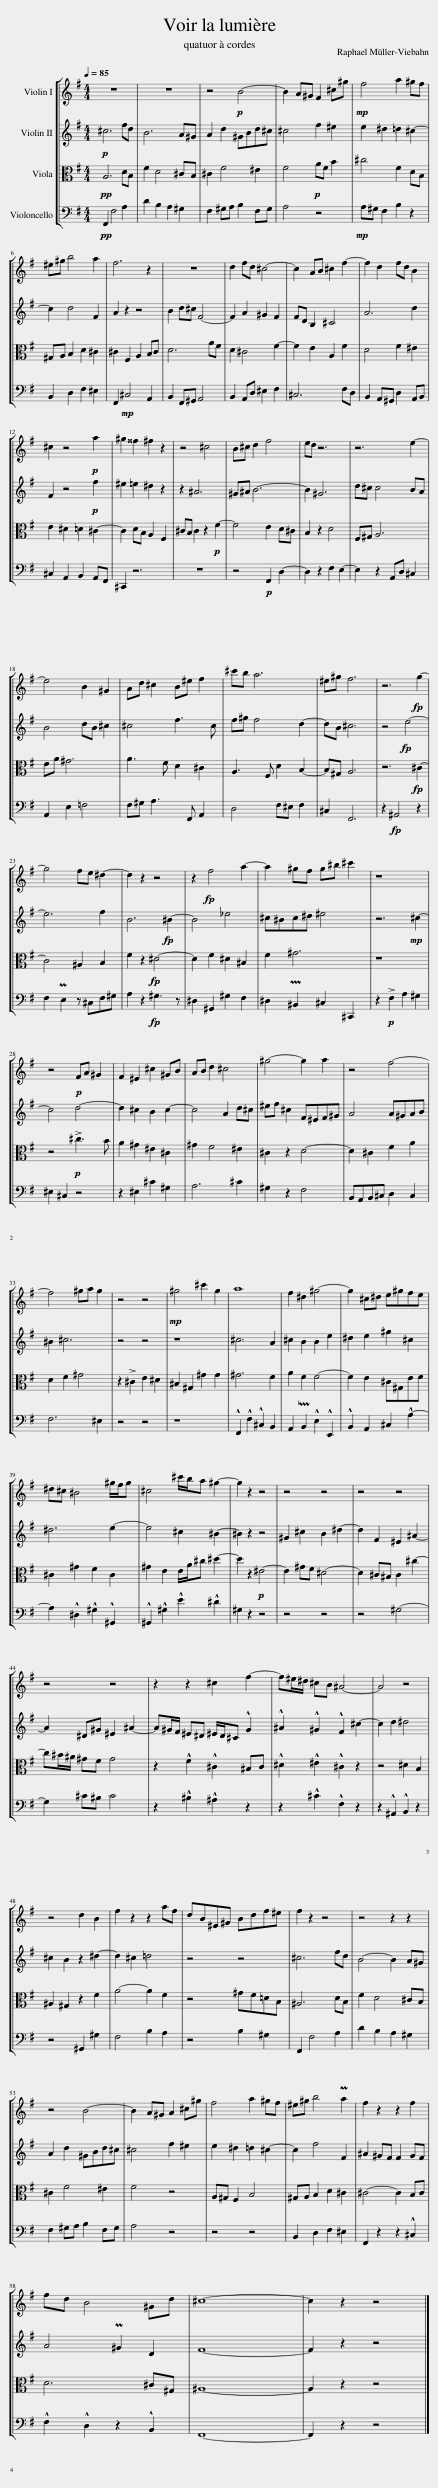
X:1
%%score [ 1 2 3 4 ]
L:1/8
Q:1/4=85
M:4/4
I:linebreak $
K:G
V:1 treble
V:2 treble
V:3 alto
V:4 bass
V:1
 z8 | z8 | z4!p! B4- | B2 A^G F2 ^c^g |!mp! f4 a2 ^gf |$ %5
 ^e^g b4 a2 | f6 z2 | z8 | d2 fd ^c4- | c2 AB ^c2 f2- | %10
 f2 d2 fd B2 |$ ^c2 z4!p! a2 | ^g2 ^^f2 ^f2 z2 | z4 ^c4 | B^c d2 f4 | %15
 ed z6 | z6 e2- |$ e4 B2 ^G2 | Ad ^c2 B^e f2 | ^c'b a6 | %20
 ^e^g f6 | z6 g2- |$ g4 fe ^d2- | d2 z2 z4 | z2 f4 a2- | %25
 a2 ^gf g^b ^c'2 | z8 |$ z4!p! FA ^G2 | F2 ^E2 ^c2 ^GB | AB d2 ^c4 | %30
 ^g4- g2 a2 | z4 f4- |$ f4 ^ga g2 | z4 z4 |!mp! ^g4 ^c'2 g2 | %35
 a8 | f2 ^d2 ^g4- | g2 ^c^d e^gfe |$ ^d^c ^B4 ^g/f/g | ^c4 ^c'/b/a ^g2- | %40
 g2 z2 z4 | z4 z4 | z4 z4 |$ z4 z4 | z2 z2 ^c2 f2- | %45
 f^e/^d/ ^cB ^A4- | A4 z4 |$ z4 d2 B2 | f2 z2 z2 af | dB^E^G Bdf^e | %50
 f2 z2 z4 | z4 z2 z2 |$ z4 B4- | B2 A^G A2 ^c^g | f4 a2 ^gf | %55
 ^e^g b4 Pa2 | f2 z2 z2 f2 |$ fd B4 ^Gd | ^c8- | c2 z2 z4 |] %60
V:2
!p! ^c6 fd | B6 A^G | A2 d2 ^GBd^c | ^c4 f2 ^e2 | e2 ^d2 =d2 ^c2- |$ %5
 c2 d4 F2 | A2 z2 z4 | B2 d^c F4- | F2 A2 ^G2 F2 | FD B,2 ^C4 | %10
 A6 d2 |$ F2 z4!p! f2 | ^e2 =e2 ^d2 z2 | z2 ^A6 | ^G^A B6- | %15
 B2 ^G6 | d^c c4 BA |$ B4 dB ^c2 | ^c4 f3 c | f^g f4 d2- | %20
 dB ^c6 | z4 e4- |$ e6 f2 | B6 ^B2- | B4 _e4 | %25
 ^c^Bc^d ^e4 | z6!mp! ^c2- |$ c4 d4- | d2 ^c2 B2 c2- | c4 A2 d^c | %30
 ^ef ^c2 F^EF^G | A4 A^GAB |$ ^B2 ^c6 | z4 z4 | z8 | %35
 ^c6 A2 | ^c2 B2 B2 e2 | ^d2 e2 ^g2 ^c2 |$ ^d6 e2- | e4 ^c2 ^B2- | %40
 ^B2 z2 z4 | ^G2 ^c2 B2 ^d2- | d2 F2 ^E2 ^A2- |$ A2 ^D^G ^E2 ^A2- | A^G/F/ ^E^D ^E/D/^C !^!G2 | %45
 !^!^A2 !^!^G2 !^!F2 ^c2- | c2 d2 ^d4 |$ ^c2 B2 z2 ^d2- | d2 ^c2 =d4 | z4 z4 | %50
 ^c6 fd | B4- B2 A^G |$ A2 d2 ^GBd^c | ^c4 f2 ^e2 | e2 ^d2 =d2 ^c2- | %55
 c2 f4 F2 | ^A2 ^GF F2 GF |$ A4 P^G2 D2 | F8- | F2 z2 z4 |] %60
V:3
!pp! A,6 DB, | F2 D4 ^CB, | ^C2 F4 ^E2 | F4!p! AF B2 | ^c4 F2 DB, |$ %5
 ^G,A, B,2 D2 ^C2 | ^C2 F,2 A,2 B,C | D6 AF | D2 ^C4 F2- | F2 E2 A,2 F2 | %10
 D4 F2 ^E2 |$ E2 ^D2 =D2 ^C2- | C2 DB, A,2 F,2 | ^CB, C2 z2!p! F2- | F4 E2 D^C | %15
 B,2 z2 D4 | F,^G, A,6 |$ EA ^G6 | A3 F D2 ^C2 | A,3 F, D2 B,2- | %20
 B,^G, A,6 | z6 ^C2- |$ C4 ^A,2 B,2 | F2 z2 ^D4- | D2 F2 ^D2 ^B,2 | %25
 F2 ^G6 | z8 |$ z4!p! !>!^c3 B | A2 ^G2 ^E2 ^C2 | ^G2 F4 ^E2 | %30
 ^C2 z2 D4- | D2 ^C2 F2 A2 |$ D2 F2 ^G4 | z2 !>!^C2 E2 ^D2 | ^B,2 ^G,2 ^G2 G2 | %35
 ^G6 F2 | A2 F2 F4- | F2 E2 ^C^G,EF |$ ^C2 ^G2 F2 C2 | ^G2 E2 E/A/^c ^d2- | %40
 d2 z2!p! ^E4- | E2 ^GF ^D4- | D2 ^C^B, C2 ^c2- |$ c^B/^A/ ^GF G4 | z2 !^!F2 !^!^C2 ^B,C | %45
 !^!^D2 !^!^E2 !^!^C2 z2 | z4 ^D2 B,2 |$ ^A,2 ^G,2 z2 F2 | A4- A2 F2 | z4 ^GF=DB, | %50
 ^A,6 DB, | F2 D4 ^CB, |$ ^C2 F4 ^E2 | F4 z4 | A,^G, F,2 B,4 | %55
 ^G,A, B,2 D2 ^C2 | ^C4- C2 B,C |$ D6 ^C^G, | ^A,8- | A,2 z2 z4 |] %60
V:4
!pp! F,,2 F,4 A,2 | D2 B,2 A,2 ^G,2 | F,2 ^G,A, B,2 F,G, | A,4 z4 |!mp! A,^G, F,2 B,2 z2 |$ %5
 B,,2 D,2 F,2 ^E,2 | F,,2!mp! ^C,4 A,,2 | B,,2 F,,^G,, A,,4 | B,,2 A,,D, ^E,2 F,2 | ^C,6 F,D, | %10
 B,,2 A,,^G,, D,2 A,,B,, |$ ^C,2 A,,2 B,,2 A,,F,, | ^C,,2 z6 | z8 | z4!p! F,,2 D,2- | %15
 D,2 z2 F,2 E,2- | E,2 z2 A,,D, ^C,2 |$ A,,2 E,2 =F,4 | F,^G, A,3 F,, A,,2 | D,4 F,^E, F,2 | %20
 ^C,2 F,,6 | z2 ^A,,4 z2 |$ F,2 PE,2 z ^C,F,^G, | A,2 z2 ^G,3 z | ^D,2 ^G,,2 ^G,2 F,2 | %25
 ^D,2 P^B,,2 ^C,2 ^C,,2 | z2!p! !>!F,2 A,2 ^G,2 |$ ^E,2 ^C,2 z4 | z2 ^E,2 ^C2 ^G,2 | A,6 ^C2 | %30
 ^G,2 z2 F,4 | B,,A,,B,,^C, D,2 C,2 |$ F,6 ^E,2 | z4 z4 | z8 | %35
 !^!F,,2 !^!F,2 !^!^C,2 B,,2 | A,,2 PB,,2 !^!E,2 !^!E,,2 | !^!B,,2 A,,2 ^C,2 !^!A,2- |$ A,2 !^!^D,2 !^!^G,2 !^!^G,,2 | !^!^G,,2 !^!^G,2 !^!E2 !^!^D2 | %40
 ^G,2 z2 z4 | z4 z4 | z4 ^G,4- |$ G,2 ^C^B, C4 | z2 !^!^B,2 !^!^A,2 z2 | %45
 z2 !^!^C2 !^!F,2 z2 | z2 !^!^A,,2 !^!B,,2 z2 |$ z4 ^G,,2 ^G,2 | F,4 B,2 A,2 | z4 B,2 ^G,2 | %50
 F,,2 F,4 A,2 | D2 B,2 A,2 ^G,2 |$ F,2 ^G,A, B,2 F,G, | A,4 z4 | z4 z4 | %55
 B,,2 D,2 F,2 ^E,2 | F,,2 z2 z2 !^!^C,2 |$ !^!F,2 !^!D,2 z2 !^!B,,2 | F,,8- | F,,2 z2 z4 |] %60
